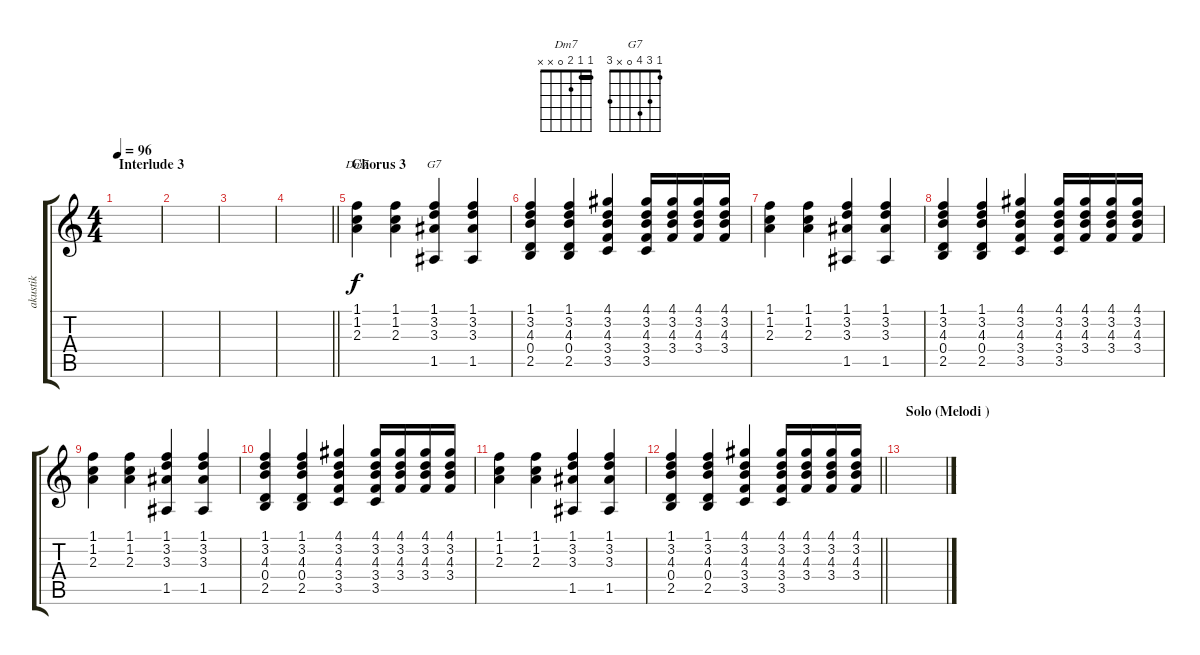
\track ("akustik" "akustik") {instrument electricguitarclean}
\staff {score tabs}
\tuning (E4 B3 G3 D3 A2 E2) {hide}
\chord ("Dm7" 1 1 2 0 x x) {barre 1}
\chord ("G7" 1 3 4 0 x 3)
\ts (4 4)
\section ("" "Interlude 3")
\tempo 96
\clef g2
\ks c
|
|
|
\barLineRight lightlight
|
\section ("" "Chorus 3")
(1.1 1.2 2.3).4{ch "Dm7"} (1.1 1.2 2.3).4 (1.1 3.2 3.3 1.5).4{ch "G7"} (1.1 3.2 3.3 1.5).4 |
(1.1 3.2 4.3 0.4 2.5).4 (1.1 3.2 4.3 0.4 2.5).4 (4.1 3.2 4.3 3.4 3.5).4 (4.1 3.2 4.3 3.4 3.5).16 (4.1 3.2 4.3 3.4).16 (4.1 3.2 4.3 3.4).16 (4.1 3.2 4.3 3.4).16 |
(1.1 1.2 2.3).4 (1.1 1.2 2.3).4 (1.1 3.2 3.3 1.5).4 (1.1 3.2 3.3 1.5).4 |
(1.1 3.2 4.3 0.4 2.5).4 (1.1 3.2 4.3 0.4 2.5).4 (4.1 3.2 4.3 3.4 3.5).4 (4.1 3.2 4.3 3.4 3.5).16 (4.1 3.2 4.3 3.4).16 (4.1 3.2 4.3 3.4).16 (4.1 3.2 4.3 3.4).16 |
(1.1 1.2 2.3).4 (1.1 1.2 2.3).4 (1.1 3.2 3.3 1.5).4 (1.1 3.2 3.3 1.5).4 |
(1.1 3.2 4.3 0.4 2.5).4 (1.1 3.2 4.3 0.4 2.5).4 (4.1 3.2 4.3 3.4 3.5).4 (4.1 3.2 4.3 3.4 3.5).16 (4.1 3.2 4.3 3.4).16 (4.1 3.2 4.3 3.4).16 (4.1 3.2 4.3 3.4).16 |
(1.1 1.2 2.3).4 (1.1 1.2 2.3).4 (1.1 3.2 3.3 1.5).4 (1.1 3.2 3.3 1.5).4 |
\barLineRight lightlight
(1.1 3.2 4.3 0.4 2.5).4 (1.1 3.2 4.3 0.4 2.5).4 (4.1 3.2 4.3 3.4 3.5).4 (4.1 3.2 4.3 3.4 3.5).16 (4.1 3.2 4.3 3.4).16 (4.1 3.2 4.3 3.4).16 (4.1 3.2 4.3 3.4).16 |
\section ("" "Solo (Melodi )")
